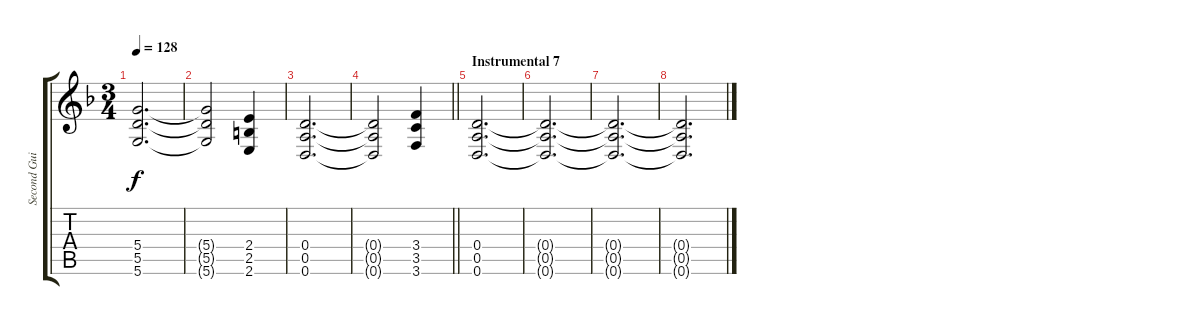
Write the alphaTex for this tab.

\track ("Second Guitar - Simon Neil" "Second Gui") {instrument overdrivenguitar}
\staff {score tabs}
\tuning (E4 B3 G3 D3 A2 D2) {hide}
\ts (3 4)
\tempo 128
\clef g2
\ks dminor
(5.4 5.5 5.6).2{d dy f} |
(5.4{t} 5.5{t} 5.6{t}).2 (2.4 2.5 2.6).4 |
(0.4 0.5 0.6).2{d} |
\barLineRight lightlight
(0.4{t} 0.5{t} 0.6{t}).2 (3.4 3.5 3.6).4 |
\section ("" "Instrumental 7")
(0.4 0.5 0.6).2{d volume 0} |
(0.4{t} 0.5{t} 0.6{t}).2{d} |
(0.4{t} 0.5{t} 0.6{t}).2{d} |
(0.4{t} 0.5{t} 0.6{t}).2{d}
